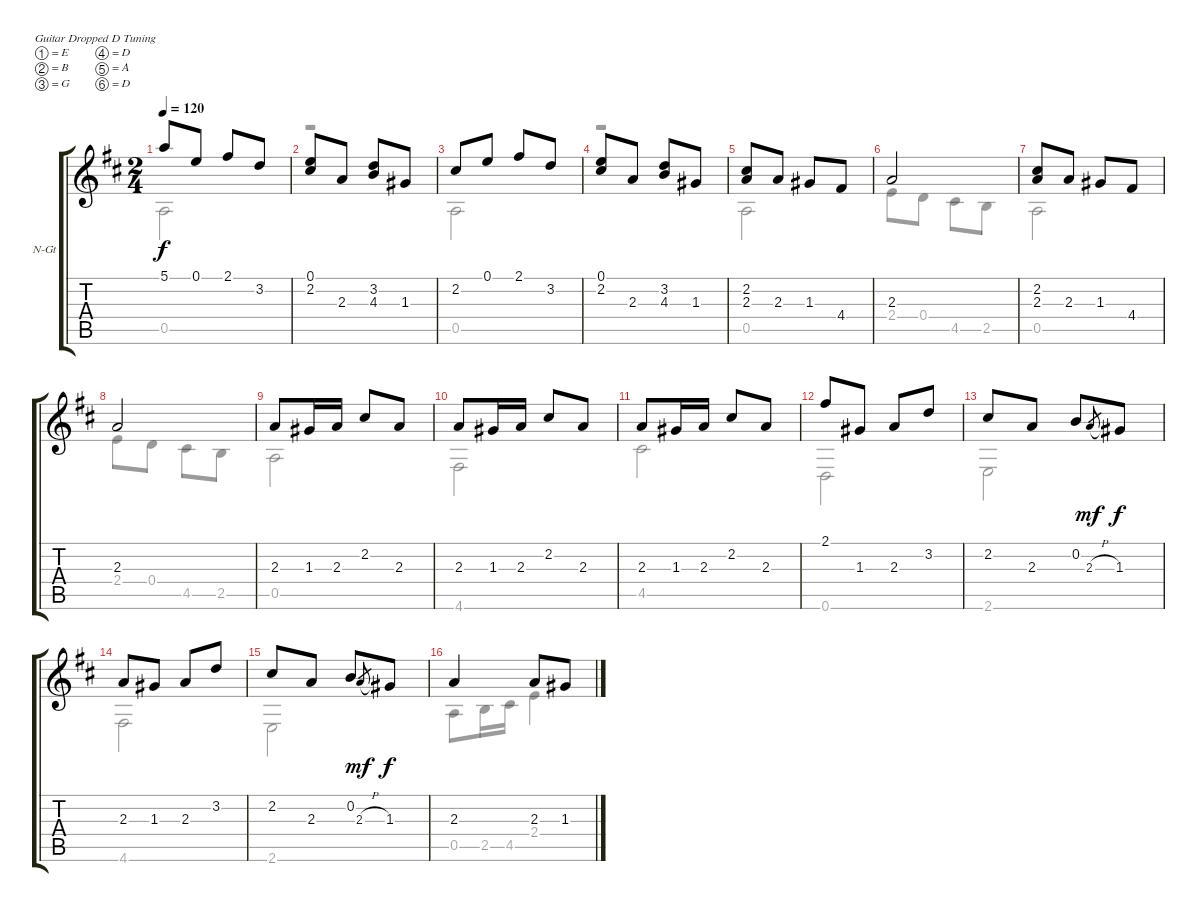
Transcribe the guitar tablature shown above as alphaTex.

\bracketExtendMode groupsimilarinstruments
\firstSystemTrackNameOrientation horizontal
\otherSystemsTrackNameOrientation horizontal
\track ("Musette" "N-Gt") {instrument acousticguitarnylon}
\staff {score tabs}
\tuning (E4 B3 G3 D3 A2 D2)
\voice
\ts (2 4)
\tempo 120
\clef g2
\ks d
5.1.8{dy f} 0.1.8 2.1.8 3.2.8 |
(0.1 2.2).8 2.3.8 (3.2 4.3).8 1.3.8 |
2.2.8 0.1.8 2.1.8 3.2.8 |
(0.1 2.2).8 2.3.8 (3.2 4.3).8 1.3.8 |
(2.2 2.3).8 2.3.8 1.3.8 4.4.8 |
2.3.2 |
(2.2 2.3).8 2.3.8 1.3.8 4.4.8 |
2.3.2 |
2.3.8 1.3.16 2.3.16 2.2.8 2.3.8 |
2.3.8 1.3.16 2.3.16 2.2.8 2.3.8 |
2.3.8 1.3.16 2.3.16 2.2.8 2.3.8 |
2.1.8 1.3.8 2.3.8 3.2.8 |
2.2.8 2.3.8 0.2.8 2.3{h}.8{gr dy mf} 1.3.8{dy f} |
2.3.8 1.3.8 2.3.8 3.2.8 |
2.2.8 2.3.8 0.2.8 2.3{h}.8{gr dy mf} 1.3.8{dy f} |
2.3.4 2.3.8 1.3.8
\voice
\clef g2
\ottava regular
\simile none
\ks d
0.5.2{dy f} |
r.2 |
0.5.2 |
r.2 |
0.5.2 |
2.4.8 0.4.8 4.5.8 2.5.8 |
0.5.2 |
2.4.8 0.4.8 4.5.8 2.5.8 |
0.5.2 |
4.6.2 |
4.5.2 |
0.6.2 |
2.6.2 |
4.6.2 |
2.6.2 |
0.5.8 2.5.16 4.5.16 2.4.4
